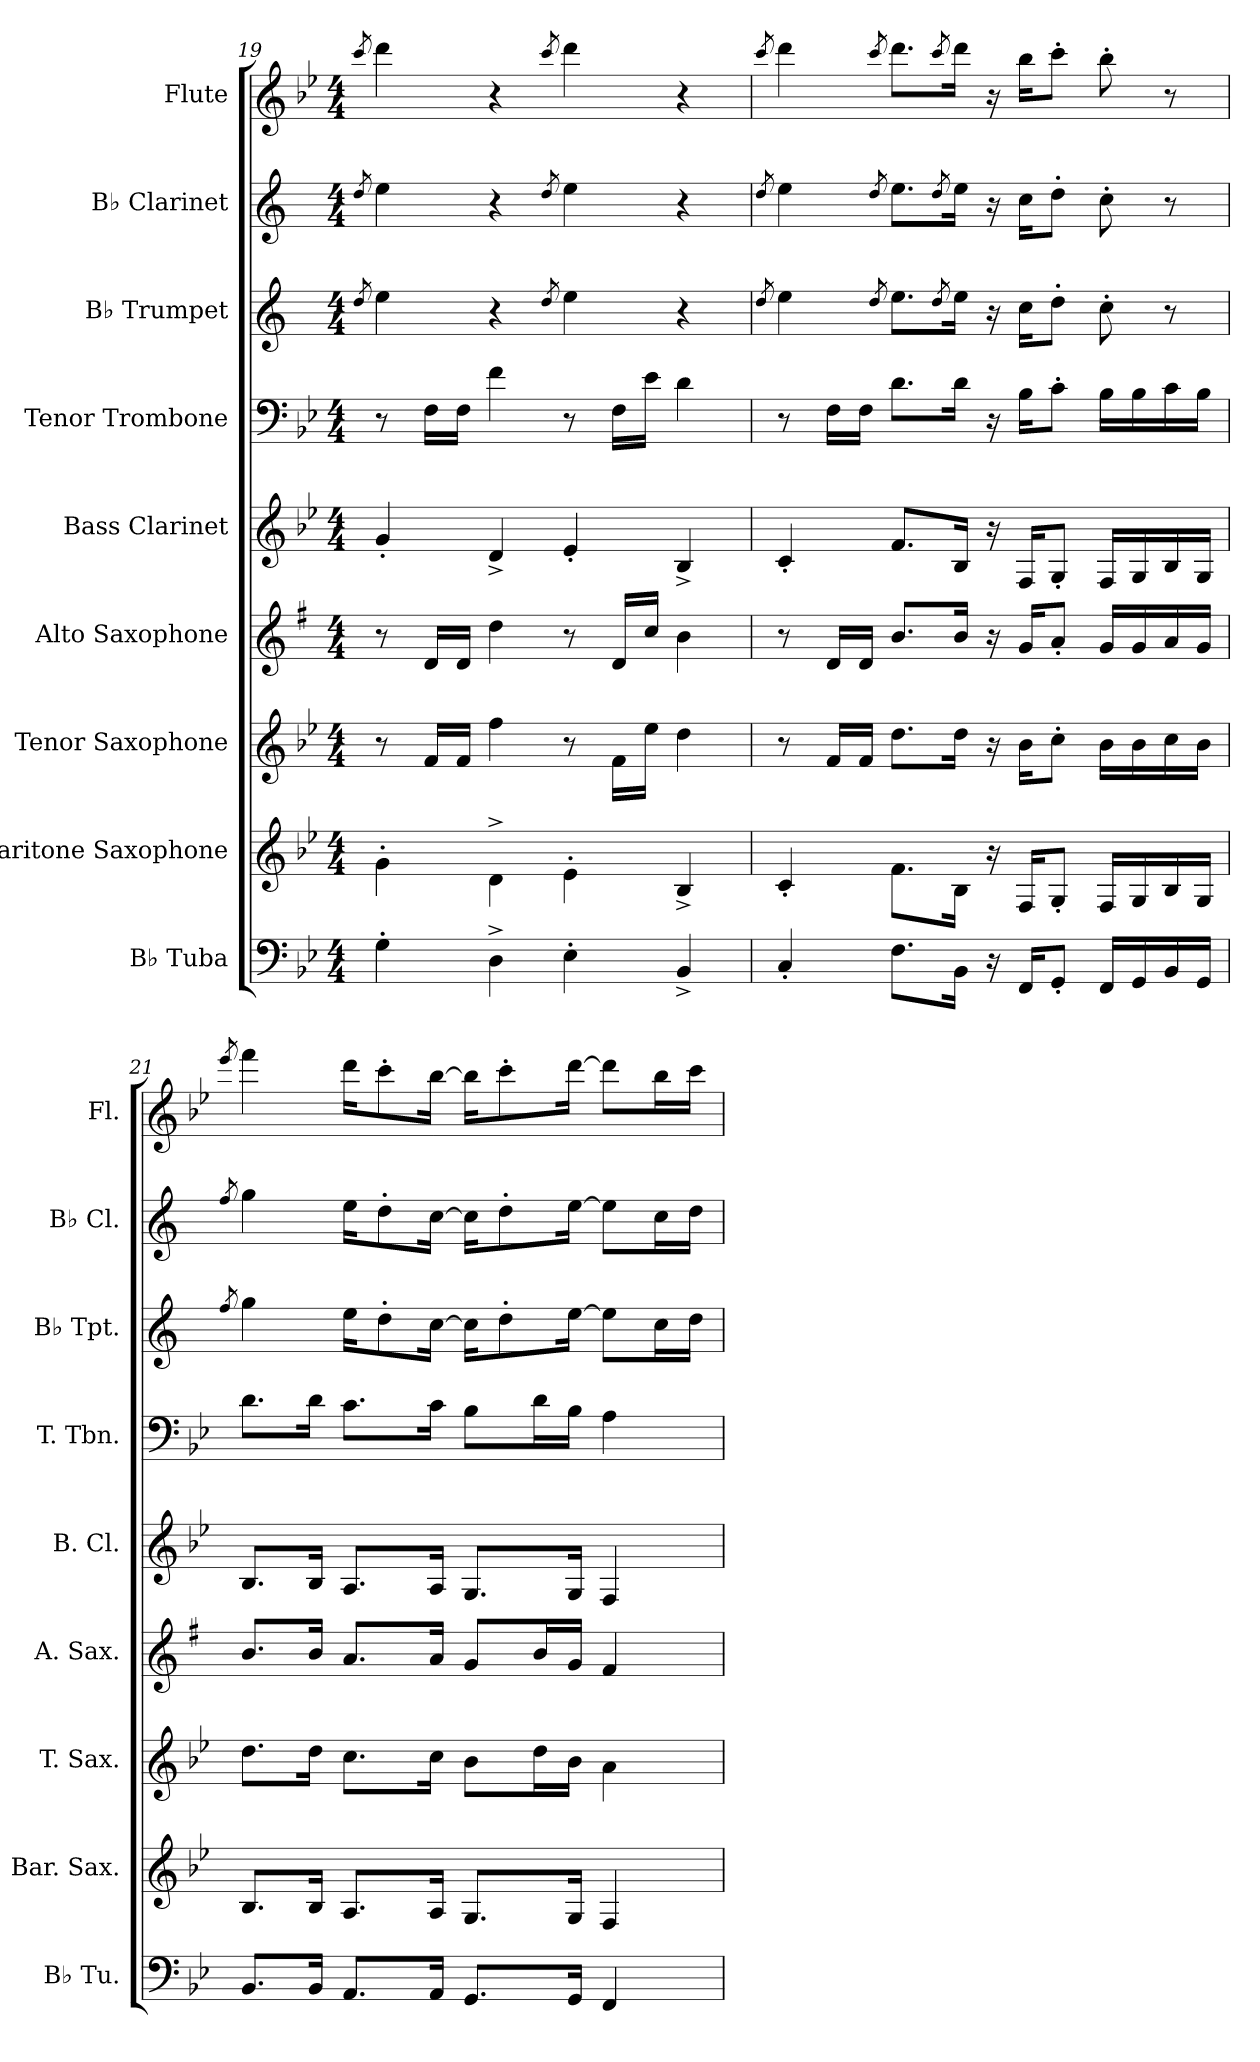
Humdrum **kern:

**kern	**kern	**kern	**kern	**kern	**kern	**kern	**kern	**kern
*part9	*part8	*part7	*part6	*part5	*part4	*part3	*part2	*part1
*staff9	*staff8	*staff7	*staff6	*staff5	*staff4	*staff3	*staff2	*staff1
*I"B♭ Tuba	*I"Baritone Saxophone	*I"Tenor Saxophone	*I"Alto Saxophone	*I"Bass Clarinet	*I"Tenor Trombone	*I"B♭ Trumpet	*I"B♭ Clarinet	*I"Flute
*I'B♭ Tu.	*I'Bar. Sax.	*I'T. Sax.	*I'A. Sax.	*I'B. Cl.	*I'T. Tbn.	*I'B♭ Tpt.	*I'B♭ Cl.	*I'Fl.
*clefF4	*clefG2	*clefG2	*clefG2	*clefG2	*clefF4	*clefG2	*clefG2	*clefG2
*	*ITrd12c21	*ITrd8c14	*ITrd5c9	*ITrd8c14	*	*ITrd1c2	*ITrd1c2	*
*k[b-e-]	*k[b-e-]	*k[b-e-]	*k[b-e-]	*k[b-e-]	*k[b-e-]	*k[b-e-]	*k[b-e-]	*k[b-e-]
*M4/4	*M4/4	*M4/4	*M4/4	*M4/4	*M4/4	*M4/4	*M4/4	*M4/4
=19	=19	=19	=19	=19	=19	=19	=19	=19
.	.	.	.	.	.	8qcc/	8qcc/	8qccc/
4G'\	4G'\	8r	8r	4G'/	8r	4dd\	4dd\	4ddd\
.	.	16F/LL	16F/LL	.	16F\LL	.	.	.
.	.	16F/JJ	16F/JJ	.	16F\JJ	.	.	.
4D^\	4D^\	4f\	4f\	4D^/	4f\	4r	4r	4r
.	.	.	.	.	.	8qcc/	8qcc/	8qccc/
4E-'\	4E-'\	8r	8r	4E-'/	8r	4dd\	4dd\	4ddd\
.	.	16F\LL	16F/LL	.	16F\LL	.	.	.
.	.	16e-\JJ	16e-/JJ	.	16e-\JJ	.	.	.
4BB-^/	4BB-^/	4d\	4d\	4BB-^/	4d\	4r	4r	4r
!!LO:PB:g=z
=20	=20	=20	=20	=20	=20	=20	=20	=20
.	.	.	.	.	.	8qcc/	8qcc/	8qccc/
4C'/	4C'/	8r	8r	4C'/	8r	4dd\	4dd\	4ddd\
.	.	16F/LL	16F/LL	.	16F\LL	.	.	.
.	.	16F/JJ	16F/JJ	.	16F\JJ	.	.	.
.	.	.	.	.	.	8qcc/	8qcc/	8qccc/
8.F\L	8.F\L	8.d\L	8.d/L	8.F/L	8.d\L	8.dd\L	8.dd\L	8.ddd\L
.	.	.	.	.	.	8qcc/	8qcc/	8qccc/
16BB-\Jk	16BB-\Jk	16d\Jk	16d/Jk	16BB-/Jk	16d\Jk	16dd\Jk	16dd\Jk	16ddd\Jk
16r	16r	16r	16r	16r	16r	16r	16r	16r
16FF/KL	16FF/KL	16B-\KL	16B-/KL	16FF/KL	16B-\KL	16b-\KL	16b-\KL	16bb-\KL
8GG'/J	8GG'/J	8c'\J	8c'/J	8GG'/J	8c'\J	8cc'\J	8cc'\J	8ccc'\J
16FF/LL	16FF/LL	16B-\LL	16B-/LL	16FF/LL	16B-\LL	8b-'\	8b-'\	8bb-'\
16GG/	16GG/	16B-\	16B-/	16GG/	16B-\	.	.	.
16BB-/	16BB-/	16c\	16c/	16BB-/	16c\	8r	8r	8r
16GG/JJ	16GG/JJ	16B-\JJ	16B-/JJ	16GG/JJ	16B-\JJ	.	.	.
=21	=21	=21	=21	=21	=21	=21	=21	=21
.	.	.	.	.	.	8qee-/	8qee-/	8qeee-/
8.BB-/L	8.BB-/L	8.d\L	8.d/L	8.BB-/L	8.d\L	4ff\	4ff\	4fff\
16BB-/Jk	16BB-/Jk	16d\Jk	16d/Jk	16BB-/Jk	16d\Jk	.	.	.
8.AA/L	8.AA/L	8.c\L	8.c/L	8.AA/L	8.c\L	16dd\KL	16dd\KL	16ddd\KL
.	.	.	.	.	.	8cc'\	8cc'\	8ccc'\
16AA/Jk	16AA/Jk	16c\Jk	16c/Jk	16AA/Jk	16c\Jk	[16b-\Jk	[16b-\Jk	[16bb-\Jk
8.GG/L	8.GG/L	8B-\L	8B-/L	8.GG/L	8B-\L	16b-\KL]	16b-\KL]	16bb-\KL]
.	.	.	.	.	.	8cc'\	8cc'\	8ccc'\
.	.	16d\L	16d/L	.	16d\L	.	.	.
16GG/Jk	16GG/Jk	16B-\JJ	16B-/JJ	16GG/Jk	16B-\JJ	[16dd\Jk	[16dd\Jk	[16ddd\Jk
4FF/	4FF/	4A\	4A/	4FF/	4A\	8dd\L]	8dd\L]	8ddd\L]
.	.	.	.	.	.	16b-\L	16b-\L	16bb-\L
.	.	.	.	.	.	16cc\JJ	16cc\JJ	16ccc\JJ
=	=	=	=	=	=	=	=	=
*-	*-	*-	*-	*-	*-	*-	*-	*-
